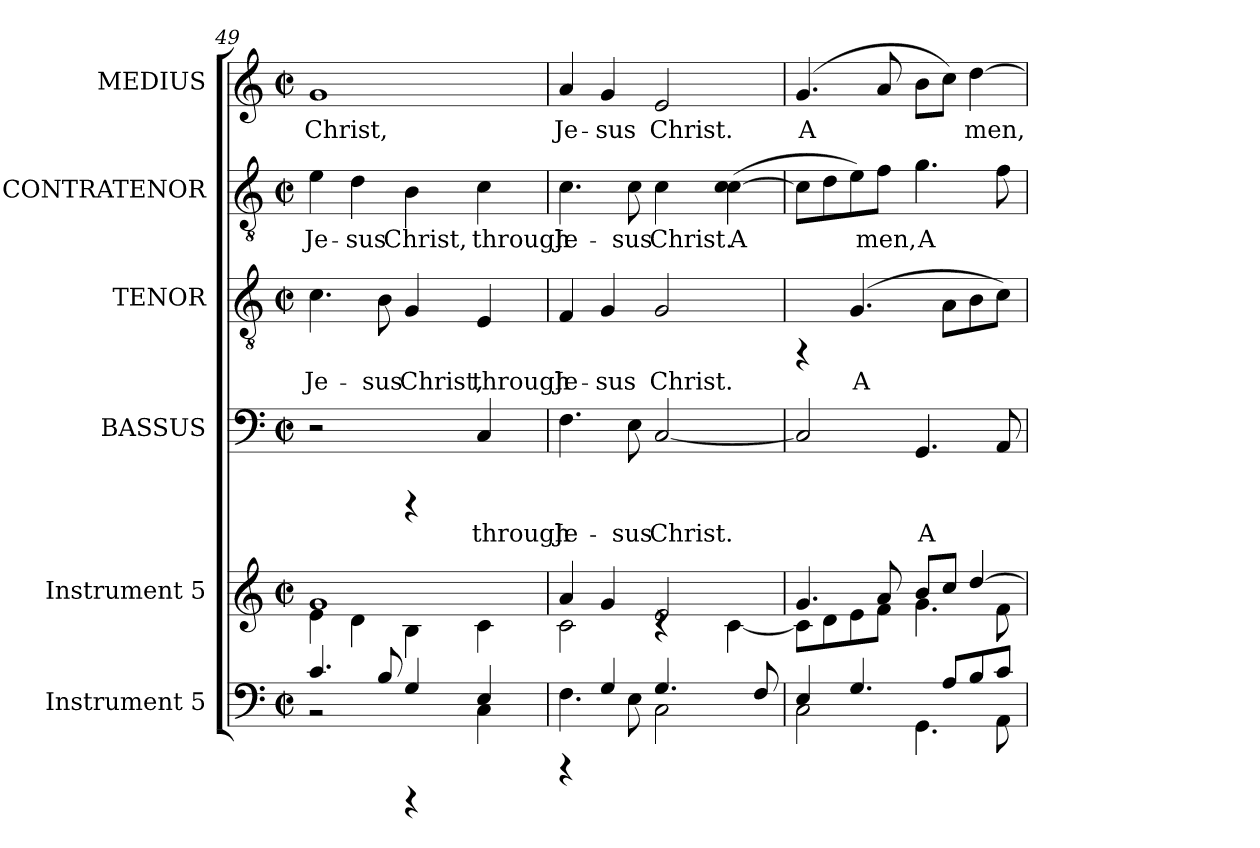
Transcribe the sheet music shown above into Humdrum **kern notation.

**kern	**kern	**kern	**text	**kern	**text	**kern	**text	**kern	**text
*part6	*part5	*part4	*part4	*part3	*part3	*part2	*part2	*part1	*part1
*staff6	*staff5	*staff4	*staff4	*staff3	*staff3	*staff2	*staff2	*staff1	*staff1
*I"Instrument 5	*I"Instrument 5	*I"BASSUS	*	*I"TENOR	*	*I"CONTRATENOR	*	*I"MEDIUS	*
*clefF4	*clefG2	*clefF4	*	*clefGv2	*	*clefGv2	*	*clefG2	*
*k[]	*k[]	*k[]	*	*k[]	*	*k[]	*	*k[]	*
*C:	*C:	*C:	*	*C:	*	*C:	*	*C:	*
*M2/2	*M2/2	*M2/2	*	*M2/2	*	*M2/2	*	*M2/2	*
*met(c|)	*met(c|)	*met(c|)	*	*met(c|)	*	*met(c|)	*	*met(c|)	*
=49	=49	=49	=49	=49	=49	=49	=49	=49	=49
*^	*^	*	*	*	*	*	*	*	*
!	!	!	!	!	!	!	!LO:LY:b	!	!LO:LY:b:cj	!	!LO:LY:b
4.c/	2r	1g	4e\	2r	.	4.c\	Je-	4e\	Je-	1g	Christ,
!	!	!	!	!	!	!	!	!	!LO:LY:b:cj	!	!
.	.	.	4d\	.	.	.	.	4d\	-sus	.	.
!	!	!	!	!	!	!	!LO:LY:b	!	!	!	!
8B/	.	.	.	.	.	8B\	-sus	.	.	.	.
!	!	!	!	!	!	!	!LO:LY:b	!	!LO:LY:b:cj	!	!
4G/	4rGGGG	.	4B\	4rCCC	.	4G/	Christ,	4B\	Christ,	.	.
!	!	!	!	!	!LO:LY:b	!	!LO:LY:b	!	!LO:LY:b:cj	!	!
4E/	4C\	.	4c\	4C/	through	4E/	through	4c\	through	.	.
=50	=50	=50	=50	=50	=50	=50	=50	=50	=50	=50	=50
!	!	!	!	!	!LO:LY:b	!	!LO:LY:b	!	!LO:LY:b:cj	!	!LO:LY:b
4rEEE	4.F\	4a/	2c\	4.F\	Je-	4F/	Je-	4.c\	Je-	4a/	Je-
!	!	!	!	!	!	!	!LO:LY:b	!	!	!	!LO:LY:b
4G/	.	4g/	.	.	.	4G/	-sus	.	.	4g/	-sus
!	!	!	!	!	!LO:LY:b	!	!	!	!LO:LY:b:cj	!	!
.	8E\	.	.	8E\	-sus	.	.	8c\	-sus	.	.
!	!	!	!	!	!LO:LY:b	!	!LO:LY:b	!	!LO:LY:b:cj	!	!LO:LY:b
4.G/	2C\	2e/	4rc	[<2C/	Christ.	2G/	Christ.	4c\	Christ.	2e/	Christ.
!	!	!	!	!	!	!	!	!	!LO:LY:b:cj	!	!
.	.	.	[<4c\	.	.	.	.	(>4c\ [<4c\	A-	.	.
8F/	.	.	.	.	.	.	.	.	.	.	.
!!LO:PB:g=z
=51	=51	=51	=51	=51	=51	=51	=51	=51	=51	=51	=51
!	!	!	!	!	!LO:LY:b	!	!	!	!LO:LY:b:cj	!	!LO:LY:b
4E/	2C\	4.g/	8c\L]	2C/]	.	4rFF	.	8c\L]	--	(>4.g/	A-
!	!	!	!	!	!	!	!	!	!LO:LY:b:cj	!	!
.	.	.	8d\	.	.	.	.	8d\	--	.	.
!	!	!	!	!	!	!	!LO:LY:b	!	!LO:LY:b:cj	!	!
4.G/	.	.	8e\	.	.	(>4.G/	A-	8e\)	--	.	.
!	!	!	!	!	!	!	!	!	!LO:LY:b:cj	!	!LO:LY:b
.	.	8a/	8f\J	.	.	.	.	8f\J	-men,	8a/	--
!	!	!	!	!	!LO:LY:b	!	!	!	!LO:LY:b:cj	!	!LO:LY:b
.	4.GG\	8b/L	4.g\	4.GG/	A-	.	.	4.g\	A-	8b\L	--
!	!	!	!	!	!	!	!LO:LY:b	!	!	!	!LO:LY:b
8A/L	.	8cc/J	.	.	.	8A\L	--	.	.	8cc\J)	--
!	!	!	!	!	!	!	!LO:LY:b	!	!	!	!LO:LY:b
8B/	.	[>4dd/	.	.	.	8B\	--	.	.	[>4dd\	-men,
!	!	!	!	!	!LO:LY:b	!	!LO:LY:b	!	!LO:LY:b:cj	!	!
8c/J	8AA\	.	8f\	8AA/	--	8c\J)	--	8f\	--	.	.
*v	*v	*	*	*	*	*	*	*	*	*	*
*	*v	*v	*	*	*	*	*	*	*	*
=	=	=	=	=	=	=	=	=	=
*-	*-	*-	*-	*-	*-	*-	*-	*-	*-
